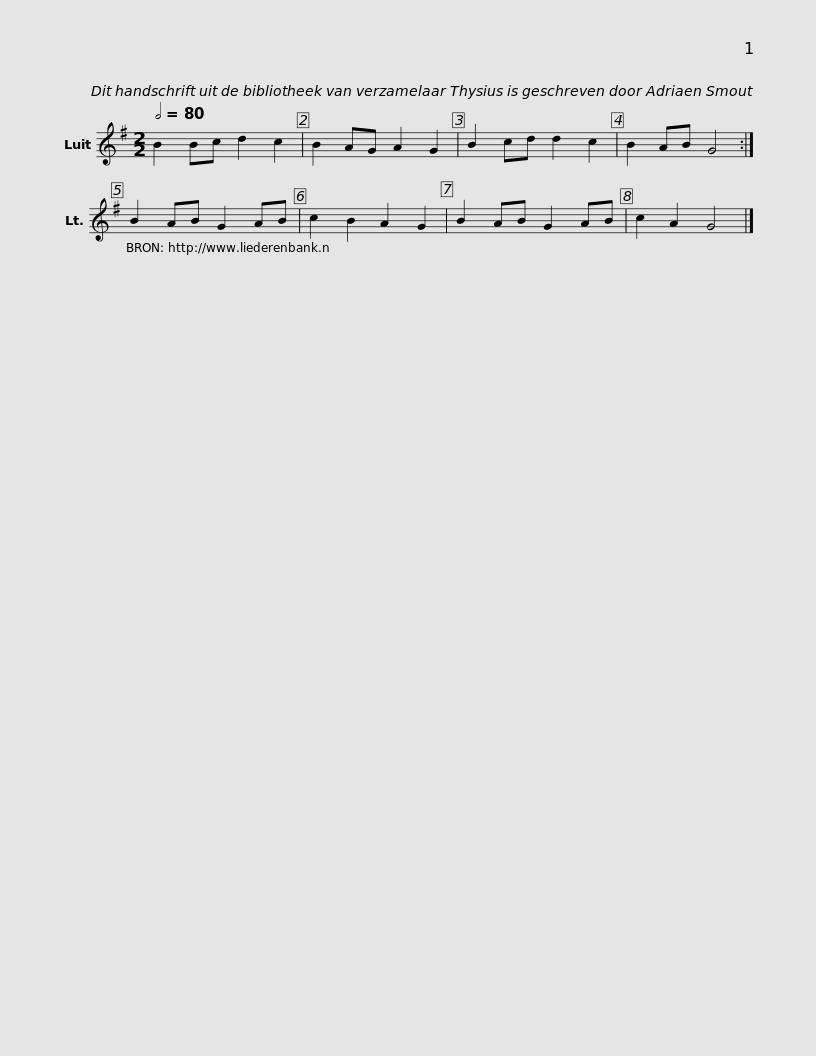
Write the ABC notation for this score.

X:1
L:1/8
Q:1/2=80
M:2/2
I:linebreak $
K:G
V:1 treble
V:1
 B2 Bc d2 c2 | B2 AG A2 G2 | B2 cd d2 c2 | B2 AB G4 :|$ B2 AB G2 AB | %5
 c2 B2 A2 G2 | B2 AB G2 AB | c2 A2 G4 |] %8
